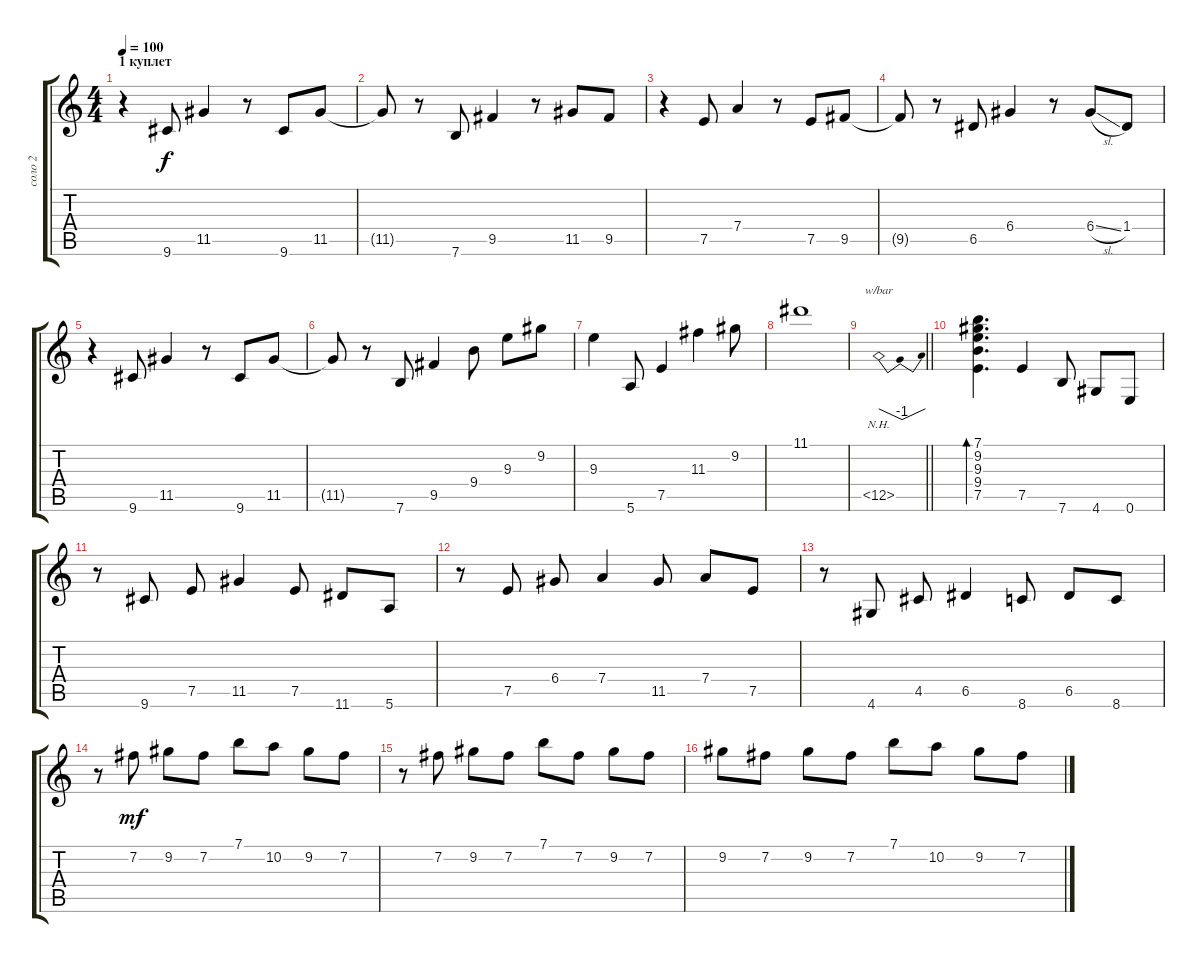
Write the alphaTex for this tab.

\track ("соло 2" "соло 2") {instrument electricguitarjazz}
\staff {score tabs}
\tuning (E4 B3 G3 D3 A2 E2) {hide}
\ts (4 4)
\section ("" "1 куплет")
\tempo 100
\clef g2
\ks c
r.4{dy f} 9.6.8{instrument electricguitarclean} 11.5.4 r.8 9.6.8 11.5.8 |
11.5{t}.8 r.8 7.6.8 9.5.4 r.8 11.5.8 9.5.8 |
r.4 7.5.8 7.4.4 r.8 7.5.8 9.5.8 |
9.5{t}.8 r.8 6.5.8 6.4.4 r.8 6.4{sl}.8 1.4.8 |
r.4 9.6.8 11.5.4 r.8 9.6.8 11.5.8 |
11.5{t}.8 r.8 7.6.8 9.5.4 9.4.8 9.3.8 9.2.8 |
9.3.4 5.6.8 7.5.4 11.3.4 9.2.8 |
11.1.1 |
\barLineRight lightlight
11.5{nh}.1{tbe (dip default 0 0 30 -4 60 0) instrument electricguitarjazz} |
\section ("" "")
(7.1 9.2 9.3 9.4 7.5).4{d bd 240} 7.5.4{instrument electricguitarclean} 7.6.8 4.6.8 0.6.8 |
r.8 9.6.8 7.5.8 11.5.4 7.5.8 11.6.8 5.6.8 |
r.8 7.5.8 6.4.8 7.4.4 11.5.8 7.4.8 7.5.8 |
r.8 4.6.8 4.5.8 6.5.4 8.6.8 6.5.8 8.6.8 |
r.8 7.2.8{dy mf instrument electricguitarjazz} 9.2.8 7.2.8 7.1.8 10.2.8 9.2.8 7.2.8 |
r.8 7.2.8 9.2.8 7.2.8 7.1.8 7.2.8 9.2.8 7.2.8 |
9.2.8 7.2.8 9.2.8 7.2.8 7.1.8 10.2.8 9.2.8 7.2.8
